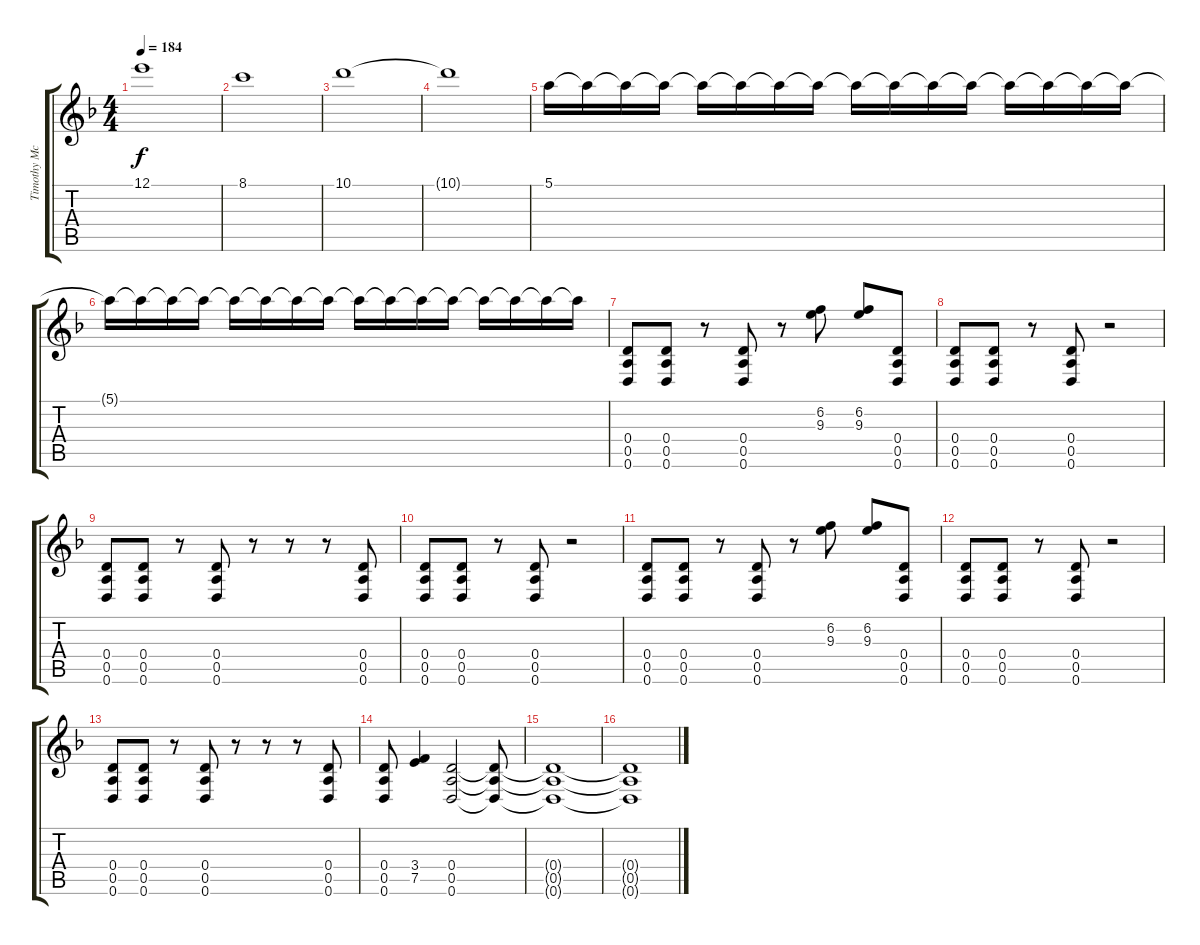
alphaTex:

\track ("Timothy McTague" "Timothy Mc") {instrument distortionguitar}
\staff {score tabs}
\tuning (E4 B3 G3 D3 A2 D2) {hide}
\ts (4 4)
\tempo 184
\clef g2
\ks dminor
12.1.1{dy f} |
8.1.1 |
10.1.1 |
10.1{t}.1 |
5.1.16{volume 0} 5.1{t}.16 5.1{t}.16 5.1{t}.16 5.1{t}.16 5.1{t}.16 5.1{t}.16 5.1{t}.16 5.1{t}.16 5.1{t}.16 5.1{t}.16 5.1{t}.16 5.1{t}.16 5.1{t}.16 5.1{t}.16 5.1{t}.16 |
5.1{t}.16 5.1{t}.16 5.1{t}.16 5.1{t}.16 5.1{t}.16 5.1{t}.16 5.1{t}.16 5.1{t}.16 5.1{t}.16 5.1{t}.16 5.1{t}.16 5.1{t}.16 5.1{t}.16 5.1{t}.16 5.1{t}.16 5.1{t}.16 |
(0.4 0.5 0.6).8{volume 16} (0.4 0.5 0.6).8 r.8 (0.4 0.5 0.6).8 r.8 (6.2 9.3).8 (6.2 9.3).8 (0.4 0.5 0.6).8 |
(0.4 0.5 0.6).8 (0.4 0.5 0.6).8 r.8 (0.4 0.5 0.6).8 r.2 |
(0.4 0.5 0.6).8 (0.4 0.5 0.6).8 r.8 (0.4 0.5 0.6).8 r.8 r.8 r.8 (0.4 0.5 0.6).8 |
(0.4 0.5 0.6).8 (0.4 0.5 0.6).8 r.8 (0.4 0.5 0.6).8 r.2 |
(0.4 0.5 0.6).8 (0.4 0.5 0.6).8 r.8 (0.4 0.5 0.6).8 r.8 (6.2 9.3).8 (6.2 9.3).8 (0.4 0.5 0.6).8 |
(0.4 0.5 0.6).8 (0.4 0.5 0.6).8 r.8 (0.4 0.5 0.6).8 r.2 |
(0.4 0.5 0.6).8 (0.4 0.5 0.6).8 r.8 (0.4 0.5 0.6).8 r.8 r.8 r.8 (0.4 0.5 0.6).8 |
(0.4 0.5 0.6).8 (3.4 7.5).4 (0.4 0.5 0.6).2 (0.4{t} 0.5{t} 0.6{t}).8 |
(0.4{t} 0.5{t} 0.6{t}).1 |
(0.4{t} 0.5{t} 0.6{t}).1
